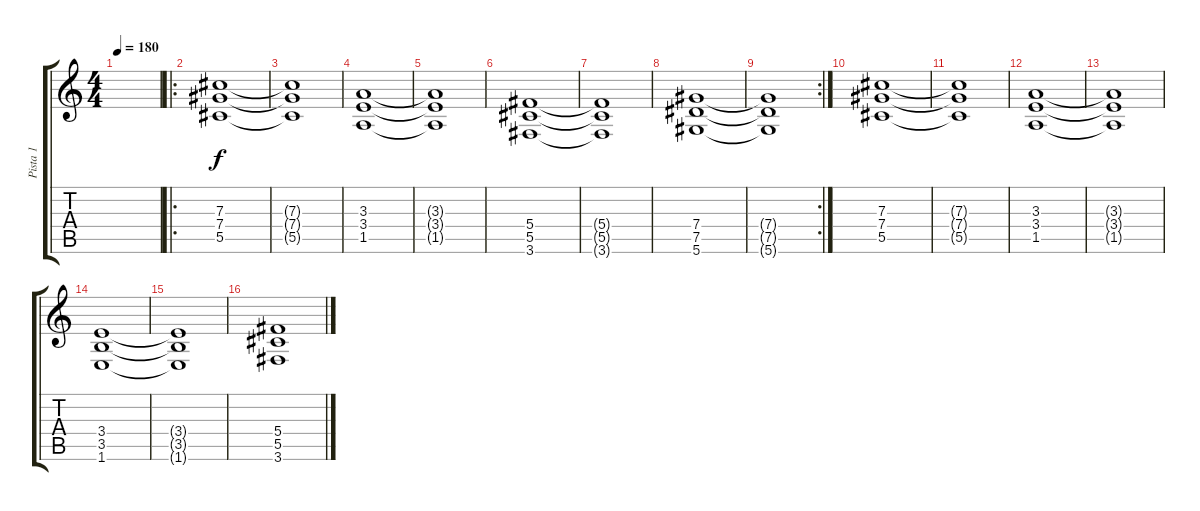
\track ("Pista 1" "Pista 1") {instrument distortionguitar}
\staff {score tabs}
\tuning (Eb4 Bb3 Gb3 Db3 Ab2 Eb2) {hide}
\ts (4 4)
\tempo 180
\clef g2
\ks c
|
\ro
(7.3 7.4 5.5).1 |
(7.3{t} 7.4{t} 5.5{t}).1 |
(3.3 3.4 1.5).1 |
(3.3{t} 3.4{t} 1.5{t}).1 |
(5.4 5.5 3.6).1 |
(5.4{t} 5.5{t} 3.6{t}).1 |
(7.4 7.5 5.6).1 |
\rc 2
(7.4{t} 7.5{t} 5.6{t}).1 |
(7.3 7.4 5.5).1 |
(7.3{t} 7.4{t} 5.5{t}).1 |
(3.3 3.4 1.5).1 |
(3.3{t} 3.4{t} 1.5{t}).1 |
(3.4 3.5 1.6).1 |
(3.4{t} 3.5{t} 1.6{t}).1 |
(5.4 5.5 3.6).1
